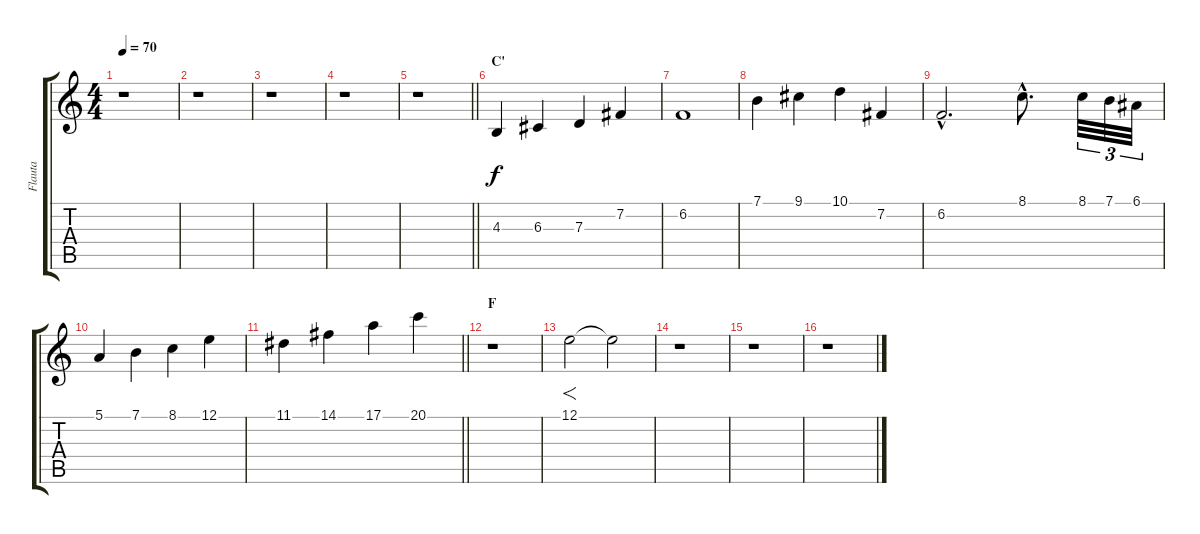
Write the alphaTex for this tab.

\track ("Flauta" "Flauta") {instrument ocarina}
\staff {score tabs}
\tuning (E4 B3 G3 D3 A2 E2) {hide}
\ts (4 4)
\tempo 70
\clef g2
\ks c
r.1{dy f} |
r.1 |
r.1 |
r.1 |
\barLineRight lightlight
r.1 |
\section ("" "C'")
4.3.4 6.3.4 7.3.4 7.2.4 |
6.2.1 |
7.1.4 9.1.4 10.1.4 7.2.4 |
6.2{hac}.2{d} 8.1{hac}.8{d} 8.1.32{tu (3 2)} 7.1.32{tu (3 2)} 6.1.32{tu (3 2)} |
5.1.4 7.1.4 8.1.4 12.1.4 |
\barLineRight lightlight
11.1.4 14.1.4 17.1.4 20.1.4 |
\section ("" "F")
r.1 |
12.1.2{f} 12.1{t}.2 |
r.1 |
r.1 |
r.1
